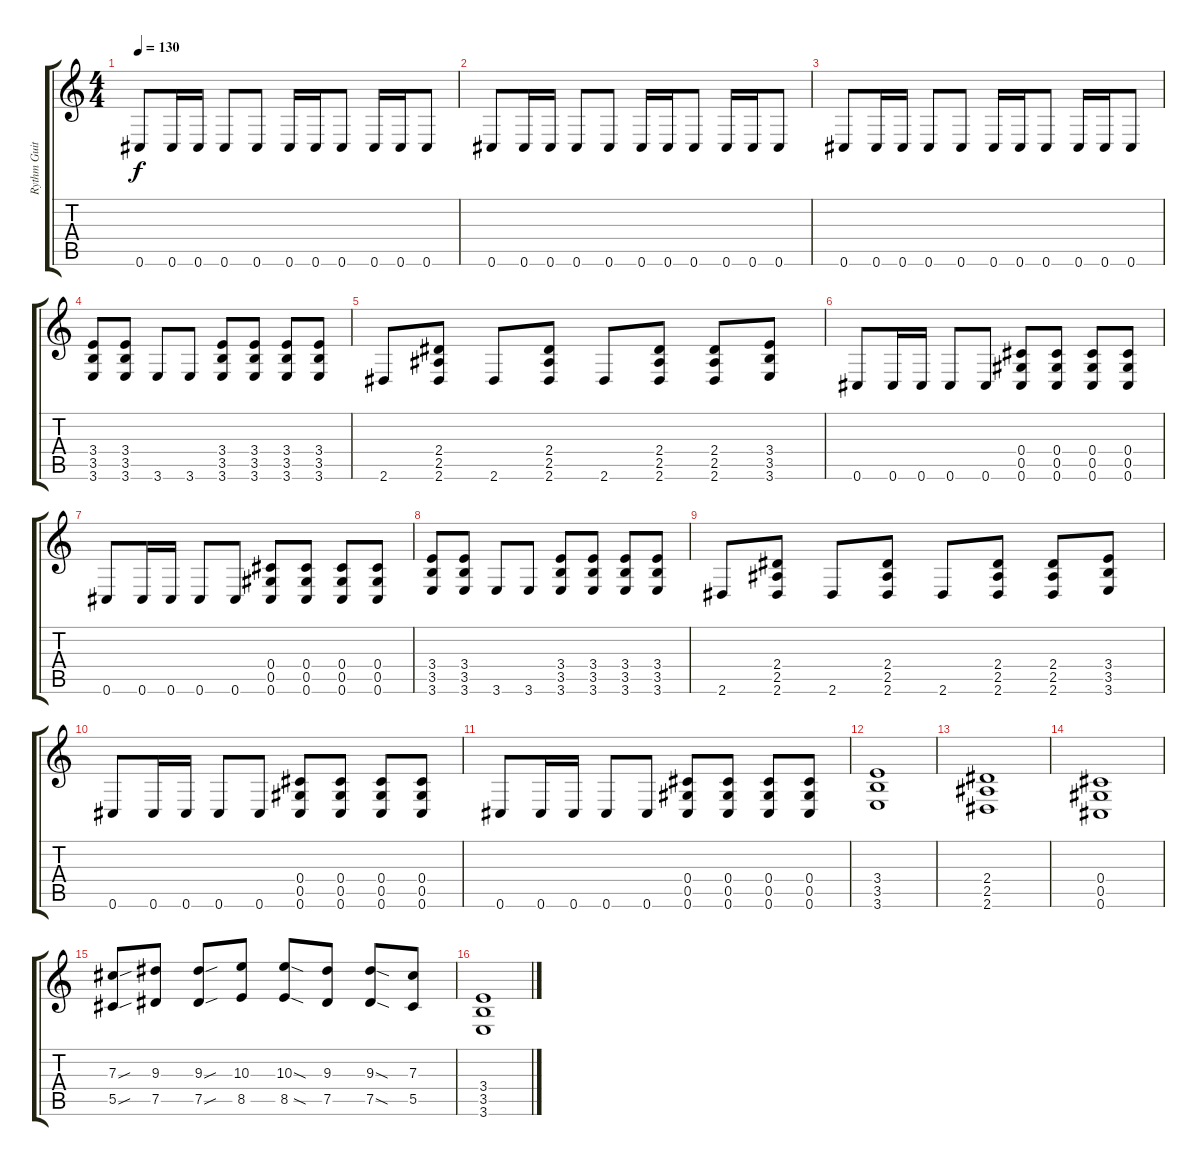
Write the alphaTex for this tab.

\track ("Rythm Guitar" "Rythm Guit") {instrument overdrivenguitar}
\staff {score tabs}
\tuning (Eb4 Bb3 Gb3 Db3 Ab2 Db2) {hide}
\ts (4 4)
\tempo 130
\clef g2
\ks c
0.6.8{dy f} 0.6.16 0.6.16 0.6.8 0.6.8 0.6.16 0.6.16 0.6.8 0.6.16 0.6.16 0.6.8 |
0.6.8 0.6.16 0.6.16 0.6.8 0.6.8 0.6.16 0.6.16 0.6.8 0.6.16 0.6.16 0.6.8 |
0.6.8 0.6.16 0.6.16 0.6.8 0.6.8 0.6.16 0.6.16 0.6.8 0.6.16 0.6.16 0.6.8 |
(3.4 3.5 3.6).8 (3.4 3.5 3.6).8 3.6.8 3.6.8 (3.4 3.5 3.6).8 (3.4 3.5 3.6).8 (3.4 3.5 3.6).8 (3.4 3.5 3.6).8 |
2.6.8 (2.4 2.5 2.6).8 2.6.8 (2.4 2.5 2.6).8 2.6.8 (2.4 2.5 2.6).8 (2.4 2.5 2.6).8 (3.4 3.5 3.6).8 |
0.6.8 0.6.16 0.6.16 0.6.8 0.6.8 (0.4 0.5 0.6).8 (0.4 0.5 0.6).8 (0.4 0.5 0.6).8 (0.4 0.5 0.6).8 |
0.6.8 0.6.16 0.6.16 0.6.8 0.6.8 (0.4 0.5 0.6).8 (0.4 0.5 0.6).8 (0.4 0.5 0.6).8 (0.4 0.5 0.6).8 |
(3.4 3.5 3.6).8 (3.4 3.5 3.6).8 3.6.8 3.6.8 (3.4 3.5 3.6).8 (3.4 3.5 3.6).8 (3.4 3.5 3.6).8 (3.4 3.5 3.6).8 |
2.6.8 (2.4 2.5 2.6).8 2.6.8 (2.4 2.5 2.6).8 2.6.8 (2.4 2.5 2.6).8 (2.4 2.5 2.6).8 (3.4 3.5 3.6).8 |
0.6.8 0.6.16 0.6.16 0.6.8 0.6.8 (0.4 0.5 0.6).8 (0.4 0.5 0.6).8 (0.4 0.5 0.6).8 (0.4 0.5 0.6).8 |
0.6.8 0.6.16 0.6.16 0.6.8 0.6.8 (0.4 0.5 0.6).8 (0.4 0.5 0.6).8 (0.4 0.5 0.6).8 (0.4 0.5 0.6).8 |
(3.4 3.5 3.6).1 |
(2.4 2.5 2.6).1 |
(0.4 0.5 0.6).1 |
(7.3{sou} 5.5{sou}).8 (9.3 7.5).8 (9.3{sou} 7.5{sou}).8 (10.3 8.5).8 (10.3{sod} 8.5{sod}).8 (9.3 7.5).8 (9.3{sod} 7.5{sod}).8 (7.3 5.5).8 |
(3.4 3.5 3.6).1
